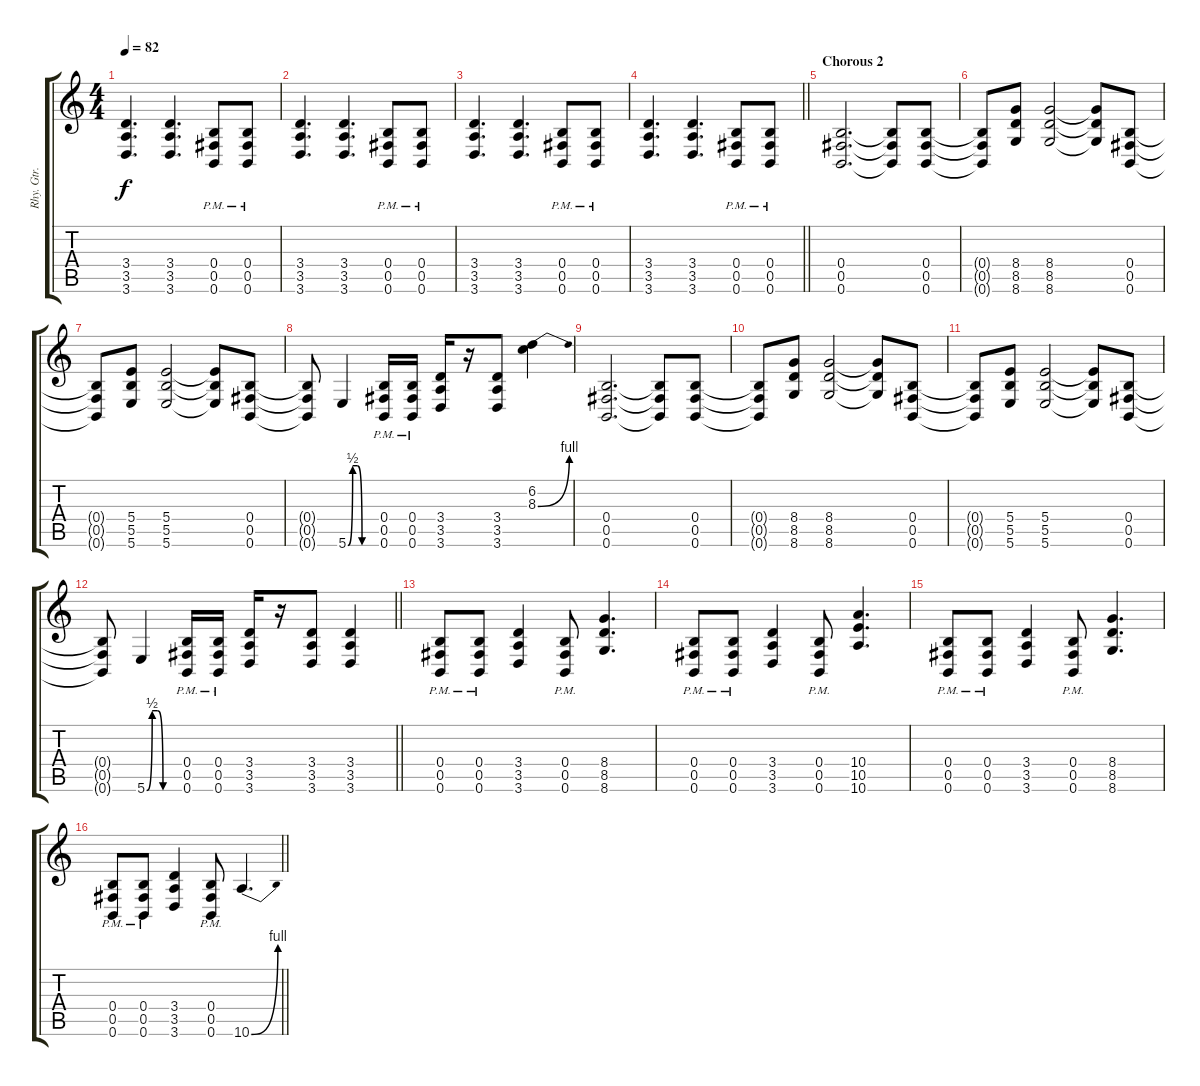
\track ("Rhy. Gtr. 2" "Rhy. Gtr. ") {instrument distortionguitar}
\staff {score tabs}
\tuning (Db4 Ab3 E3 B2 Gb2 B1) {hide}
\ts (4 4)
\section ("" "")
\tempo 82
\clef g2
\ks c
(3.4 3.5 3.6).4{d dy f} (3.4 3.5 3.6).4{d} (0.4{pm} 0.5{pm} 0.6{pm}).8 (0.4{pm} 0.5{pm} 0.6{pm}).8 |
(3.4 3.5 3.6).4{d} (3.4 3.5 3.6).4{d} (0.4{pm} 0.5{pm} 0.6{pm}).8 (0.4{pm} 0.5{pm} 0.6{pm}).8 |
(3.4 3.5 3.6).4{d} (3.4 3.5 3.6).4{d} (0.4{pm} 0.5{pm} 0.6{pm}).8 (0.4{pm} 0.5{pm} 0.6{pm}).8 |
\barLineRight lightlight
(3.4 3.5 3.6).4{d} (3.4 3.5 3.6).4{d} (0.4{pm} 0.5{pm} 0.6{pm}).8 (0.4{pm} 0.5{pm} 0.6{pm}).8 |
\section ("" "Chorous 2")
(0.4 0.5 0.6).2{d} (0.4{t} 0.5{t} 0.6{t}).8 (0.4 0.5 0.6).8 |
(0.4{t} 0.5{t} 0.6{t}).8 (8.4 8.5 8.6).8 (8.4 8.5 8.6).2 (8.4{t} 8.5{t} 8.6{t}).8 (0.4 0.5 0.6).8 |
(0.4{t} 0.5{t} 0.6{t}).8 (5.4 5.5 5.6).8 (5.4 5.5 5.6).2 (5.4{t} 5.5{t} 5.6{t}).8 (0.4 0.5 0.6).8 |
(0.4{t} 0.5{t} 0.6{t}).8 5.6{be (custom 0 0 10 2 20 2 30 0 60 0)}.4 (0.4{pm} 0.5{pm} 0.6{pm}).16 (0.4{pm} 0.5{pm} 0.6{pm}).16 (3.4 3.5 3.6).16 r.16 (3.4 3.5 3.6).8 (6.2 8.3{be (bend 0 0 60 4)}).4 |
(0.4 0.5 0.6).2{d} (0.4{t} 0.5{t} 0.6{t}).8 (0.4 0.5 0.6).8 |
(0.4{t} 0.5{t} 0.6{t}).8 (8.4 8.5 8.6).8 (8.4 8.5 8.6).2 (8.4{t} 8.5{t} 8.6{t}).8 (0.4 0.5 0.6).8 |
(0.4{t} 0.5{t} 0.6{t}).8 (5.4 5.5 5.6).8 (5.4 5.5 5.6).2 (5.4{t} 5.5{t} 5.6{t}).8 (0.4 0.5 0.6).8 |
\barLineRight lightlight
(0.4{t} 0.5{t} 0.6{t}).8 5.6{be (custom 0 0 10 2 20 2 30 0 60 0)}.4 (0.4{pm} 0.5{pm} 0.6{pm}).16 (0.4{pm} 0.5{pm} 0.6{pm}).16 (3.4 3.5 3.6).16 r.16 (3.4 3.5 3.6).8 (3.4 3.5 3.6).4 |
\section ("" "")
(0.4{pm} 0.5{pm} 0.6{pm}).8 (0.4{pm} 0.5{pm} 0.6{pm}).8 (3.4 3.5 3.6).4 (0.4{pm} 0.5{pm} 0.6{pm}).8 (8.4 8.5 8.6).4{d} |
(0.4{pm} 0.5{pm} 0.6{pm}).8 (0.4{pm} 0.5{pm} 0.6{pm}).8 (3.4 3.5 3.6).4 (0.4{pm} 0.5{pm} 0.6{pm}).8 (10.4 10.5 10.6).4{d} |
(0.4{pm} 0.5{pm} 0.6{pm}).8 (0.4{pm} 0.5{pm} 0.6{pm}).8 (3.4 3.5 3.6).4 (0.4{pm} 0.5{pm} 0.6{pm}).8 (8.4 8.5 8.6).4{d} |
\barLineRight lightlight
(0.4{pm} 0.5{pm} 0.6{pm}).8 (0.4{pm} 0.5{pm} 0.6{pm}).8 (3.4 3.5 3.6).4 (0.4{pm} 0.5{pm} 0.6{pm}).8 10.6{be (bend 0 0 60 4)}.4{d}
